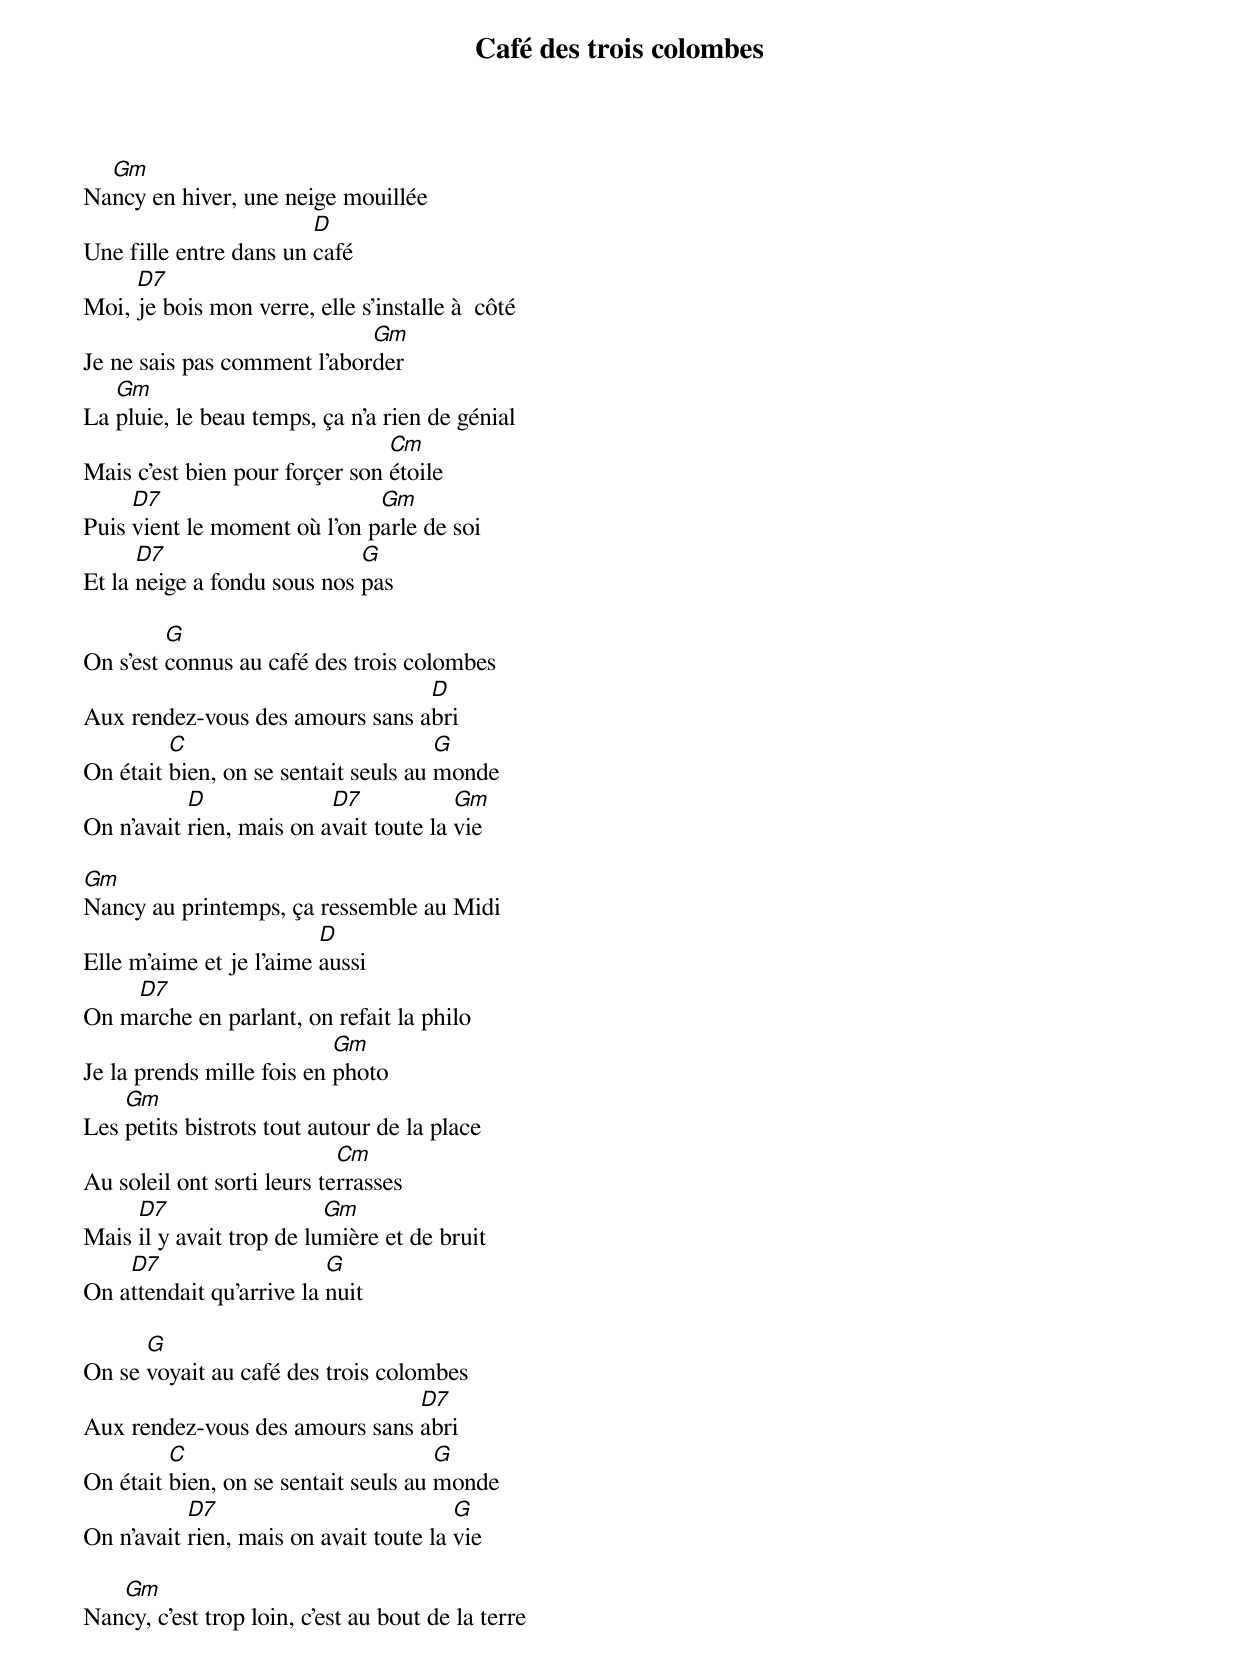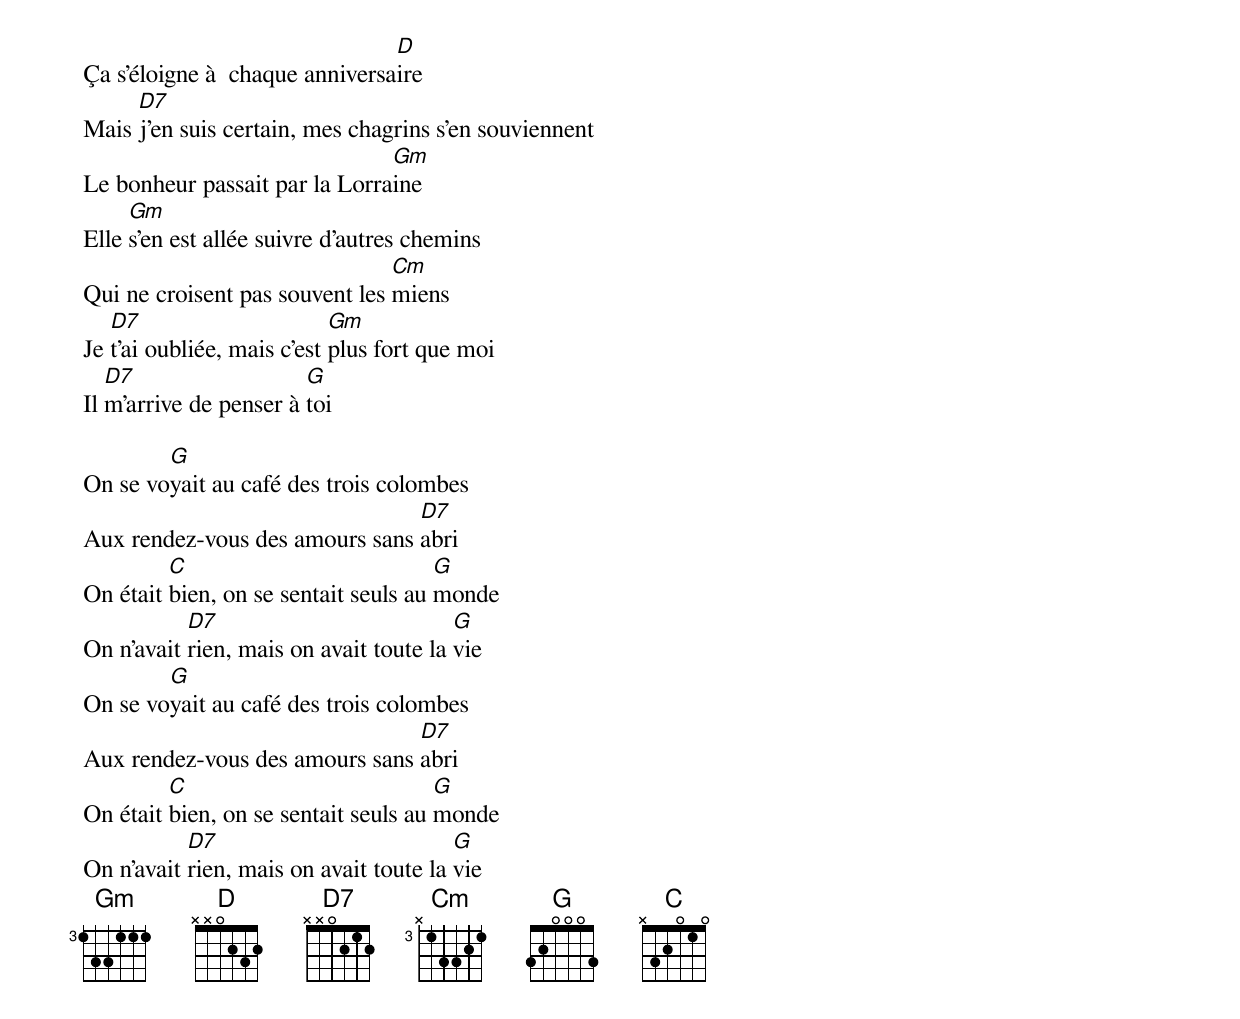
{t:Café des trois colombes}
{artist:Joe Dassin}

Na[Gm]ncy en hiver, une neige mouillée
Une fille entre dans un [D]café
Moi, [D7]je bois mon verre, elle s'installe à  côté
Je ne sais pas comment l'abor[Gm]der
La [Gm]pluie, le beau temps, ça n'a rien de génial
Mais c'est bien pour forçer son [Cm]étoile
Puis [D7]vient le moment où l'on p[Gm]arle de soi
Et la [D7]neige a fondu sous nos [G]pas

On s'est [G]connus au café des trois colombes
Aux rendez-vous des amours sans a[D]bri
On était [C]bien, on se sentait seuls au [G]monde
On n'avait [D]rien, mais on a[D7]vait toute la [Gm]vie

[Gm]Nancy au printemps, ça ressemble au Midi
Elle m'aime et je l'aime [D]aussi
On m[D7]arche en parlant, on refait la philo
Je la prends mille fois en [Gm]photo
Les [Gm]petits bistrots tout autour de la place
Au soleil ont sorti leurs te[Cm]rrasses
Mais [D7]il y avait trop de lu[Gm]mière et de bruit
On a[D7]ttendait qu'arrive la [G]nuit

On se [G]voyait au café des trois colombes
Aux rendez-vous des amours sans [D7]abri
On était [C]bien, on se sentait seuls au [G]monde
On n'avait [D7]rien, mais on avait toute la [G]vie

Nan[Gm]cy, c'est trop loin, c'est au bout de la terre
Ça s'éloigne à  chaque anniversa[D]ire
Mais [D7]j'en suis certain, mes chagrins s'en souviennent
Le bonheur passait par la Lorra[Gm]ine
Elle [Gm]s'en est allée suivre d'autres chemins
Qui ne croisent pas souvent les [Cm]miens
Je [D7]t'ai oubliée, mais c'est [Gm]plus fort que moi
Il [D7]m'arrive de penser à [G]toi

On se vo[G]yait au café des trois colombes
Aux rendez-vous des amours sans [D7]abri
On était [C]bien, on se sentait seuls au [G]monde
On n'avait [D7]rien, mais on avait toute la [G]vie
On se vo[G]yait au café des trois colombes
Aux rendez-vous des amours sans [D7]abri
On était [C]bien, on se sentait seuls au [G]monde
On n'avait [D7]rien, mais on avait toute la [G]vie
